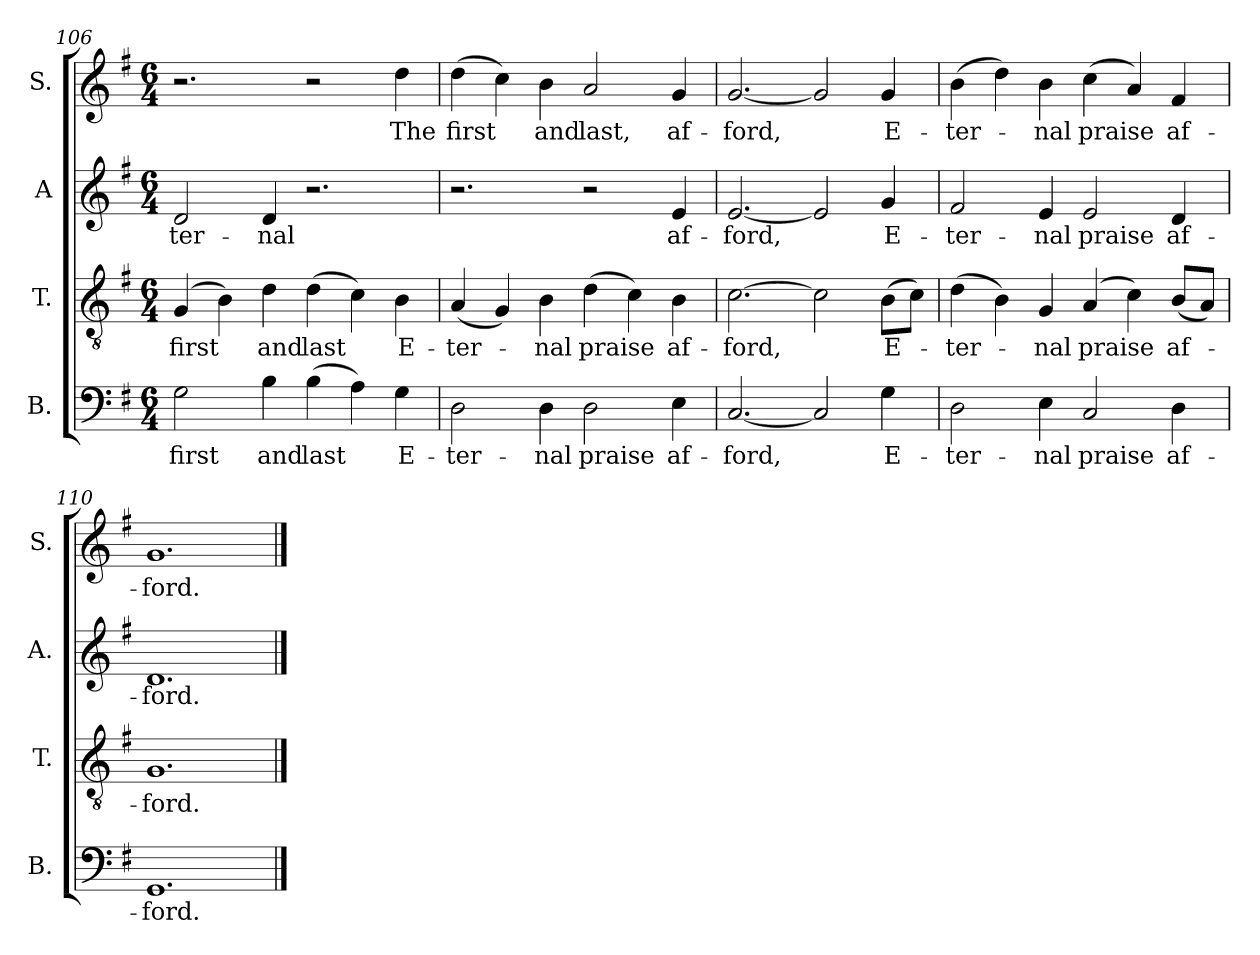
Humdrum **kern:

**kern	**text	**kern	**text	**kern	**text	**kern	**text
*part4	*part4	*part3	*part3	*part2	*part2	*part1	*part1
*staff4	*staff4	*staff3	*staff3	*staff2	*staff2	*staff1	*staff1
*I"B.	*	*I"T.	*	*I"A	*	*I"S.	*
*I'B.	*	*I'T.	*	*I'A.	*	*I'S.	*
*clefF4	*	*clefGv2	*	*clefG2	*	*clefG2	*
*	*	*ITrd7c12	*	*	*	*	*
*k[f#]	*	*k[f#]	*	*k[f#]	*	*k[f#]	*
*G:	*	*G:	*	*G:	*	*G:	*
*M6/4	*	*M6/4	*	*M6/4	*	*M6/4	*
=106	=106	=106	=106	=106	=106	=106	=106
!	!LO:LY:b:color=#000000	!	!	!	!	!	!
!	!	!	!LO:LY:b:color=#000000	!	!	!	!
!	!	!	!	!	!LO:LY:b:color=#000000	!	!
2Gi\	first	(4GGi/	first	2di/	-ter-	2.r	.
.	.	4BBi\)	.	.	.	.	.
!	!LO:LY:b:color=#000000	!	!	!	!	!	!
!	!	!	!LO:LY:b:color=#000000	!	!	!	!
!	!	!	!	!	!LO:LY:b:color=#000000	!	!
4Bi\	and	4Di\	and	4di/	-nal	.	.
!	!LO:LY:b:color=#000000	!	!	!	!	!	!
!	!	!	!LO:LY:b:color=#000000	!	!	!	!
(4Bi\	last	(4Di\	last	2.r	.	2r	.
4Ai\)	.	4Ci\)	.	.	.	.	.
!	!LO:LY:b:color=#000000	!	!	!	!	!	!
!	!	!	!LO:LY:b:color=#000000	!	!	!	!
!	!	!	!	!	!	!	!LO:LY:b:color=#000000
4Gi\	E-	4BBi\	E-	.	.	4ddi\	The
=107	=107	=107	=107	=107	=107	=107	=107
!	!LO:LY:b:color=#000000	!	!	!	!	!	!
!	!	!	!LO:LY:b:color=#000000	!	!	!	!
!	!	!	!	!	!	!	!LO:LY:b:color=#000000
2Di\	-ter-	(4AAi/	-ter-	2.r	.	(4ddi\	first
.	.	4GGi/)	.	.	.	4cci\)	.
!	!LO:LY:b:color=#000000	!	!	!	!	!	!
!	!	!	!LO:LY:b:color=#000000	!	!	!	!
!	!	!	!	!	!	!	!LO:LY:b:color=#000000
4Di\	-nal	4BBi\	-nal	.	.	4bi\	and
!	!LO:LY:b:color=#000000	!	!	!	!	!	!
!	!	!	!LO:LY:b:color=#000000	!	!	!	!
!	!	!	!	!	!	!	!LO:LY:b:color=#000000
2Di\	praise	(4Di\	praise	2r	.	2ai/	last,
.	.	4Ci\)	.	.	.	.	.
!	!LO:LY:b:color=#000000	!	!	!	!	!	!
!	!	!	!LO:LY:b:color=#000000	!	!	!	!
!	!	!	!	!	!LO:LY:b:color=#000000	!	!
!	!	!	!	!	!	!	!LO:LY:b:color=#000000
4Ei\	af-	4BBi\	af-	4ei/	af-	4gi/	af-
=108	=108	=108	=108	=108	=108	=108	=108
!	!LO:LY:b:color=#000000	!	!	!	!	!	!
!	!	!	!LO:LY:b:color=#000000	!	!	!	!
!	!	!	!	!	!LO:LY:b:color=#000000	!	!
!	!	!	!	!	!	!	!LO:LY:b:color=#000000
[<2.Ci/	-ford,	[>2.Ci\	-ford,	[<2.ei/	-ford,	[<2.gi/	-ford,
2Ci/]	.	2Ci\]	.	2ei/]	.	2gi/]	.
!	!LO:LY:b:color=#000000	!	!	!	!	!	!
!	!	!	!LO:LY:b:color=#000000	!	!	!	!
!	!	!	!	!	!LO:LY:b:color=#000000	!	!
!	!	!	!	!	!	!	!LO:LY:b:color=#000000
4Gi\	E-	(8BBi\L	E-	4gi/	E-	4gi/	E-
.	.	8Ci\J)	.	.	.	.	.
=109	=109	=109	=109	=109	=109	=109	=109
!	!LO:LY:b:color=#000000	!	!	!	!	!	!
!	!	!	!LO:LY:b:color=#000000	!	!	!	!
!	!	!	!	!	!LO:LY:b:color=#000000	!	!
!	!	!	!	!	!	!	!LO:LY:b:color=#000000
2Di\	-ter-	(4Di\	-ter-	2f#i/	-ter-	(4bi\	-ter-
.	.	4BBi\)	.	.	.	4ddi\)	.
!	!LO:LY:b:color=#000000	!	!	!	!	!	!
!	!	!	!LO:LY:b:color=#000000	!	!	!	!
!	!	!	!	!	!LO:LY:b:color=#000000	!	!
!	!	!	!	!	!	!	!LO:LY:b:color=#000000
4Ei\	-nal	4GGi/	-nal	4ei/	-nal	4bi\	-nal
!	!LO:LY:b:color=#000000	!	!	!	!	!	!
!	!	!	!LO:LY:b:color=#000000	!	!	!	!
!	!	!	!	!	!LO:LY:b:color=#000000	!	!
!	!	!	!	!	!	!	!LO:LY:b:color=#000000
2Ci/	praise	(4AAi/	praise	2ei/	praise	(4cci\	praise
.	.	4Ci\)	.	.	.	4ai/)	.
!	!LO:LY:b:color=#000000	!	!	!	!	!	!
!	!	!	!LO:LY:b:color=#000000	!	!	!	!
!	!	!	!	!	!LO:LY:b:color=#000000	!	!
!	!	!	!	!	!	!	!LO:LY:b:color=#000000
4Di\	af-	(8BBi/L	af-	4di/	af-	4f#i/	af-
.	.	8AAi/J)	.	.	.	.	.
=110	=110	=110	=110	=110	=110	=110	=110
!	!LO:LY:b:color=#000000	!	!	!	!	!	!
!	!	!	!LO:LY:b:color=#000000	!	!	!	!
!	!	!	!	!	!LO:LY:b:color=#000000	!	!
!	!	!	!	!	!	!	!LO:LY:b:color=#000000
1.GGi	-ford.	1.GGi	-ford.	1.di	-ford.	1.gi	-ford.
==	==	==	==	==	==	==	==
*-	*-	*-	*-	*-	*-	*-	*-
